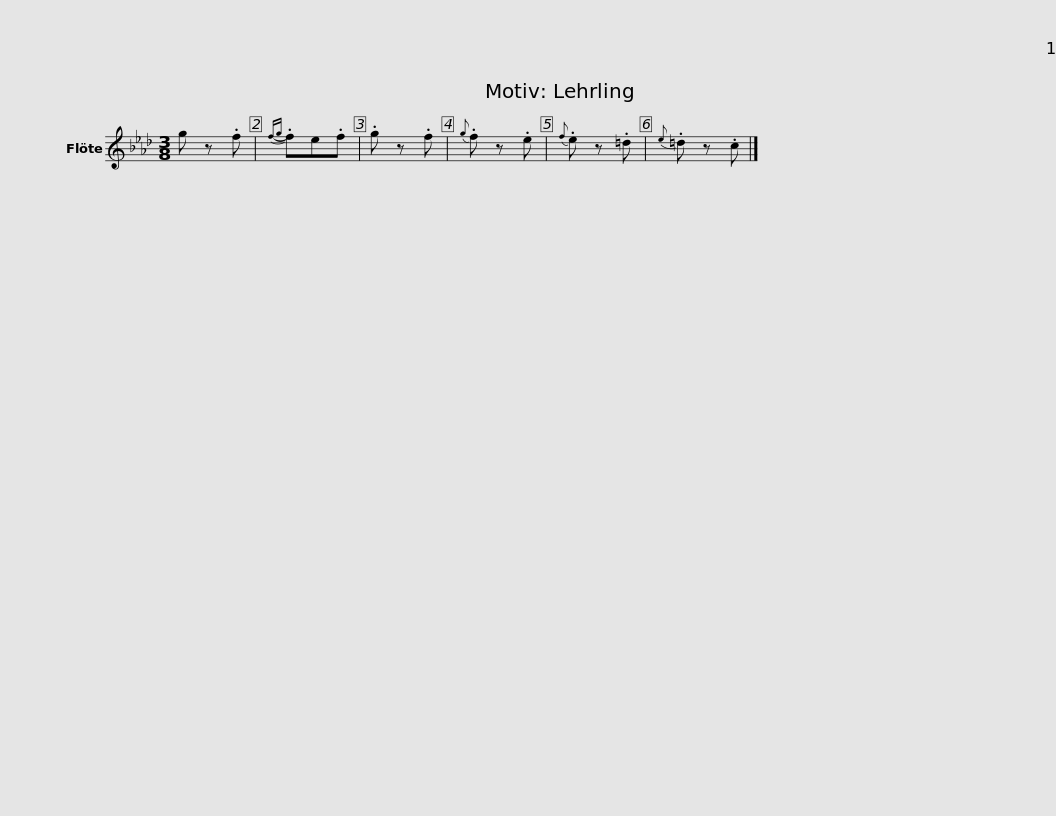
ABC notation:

X:1
L:1/8
M:3/8
I:linebreak $
K:Ab
V:1 treble
V:1
 g z .f |{f-g-} .fe.f | .g z .f |{g} .f z .e |{f} .e z .=d | %5
{e} .=d z .c |] %6
